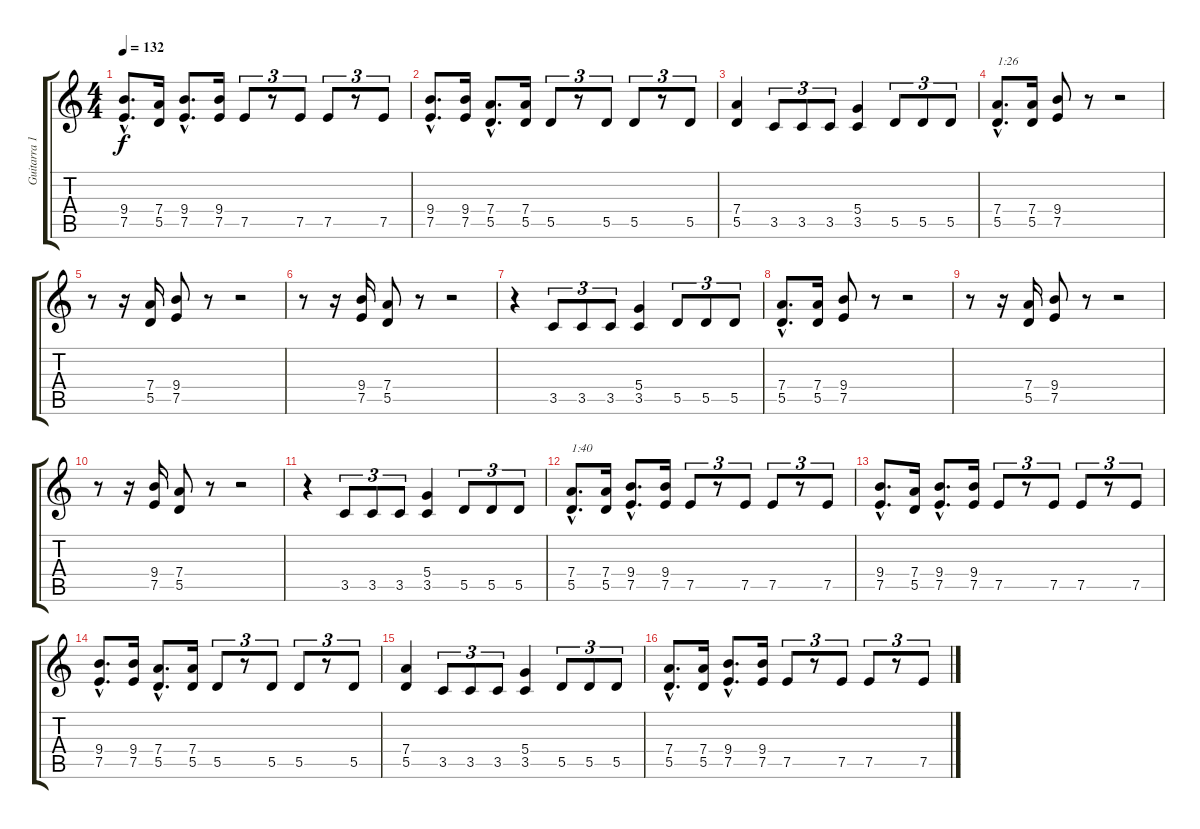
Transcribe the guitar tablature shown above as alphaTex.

\track ("Guitarra 1" "Guitarra 1") {instrument distortionguitar}
\staff {score tabs}
\tuning (E4 B3 G3 D3 A2 E2) {hide}
\ts (4 4)
\tempo 132
\clef g2
\ks c
(9.4{hac} 7.5{hac}).8{d dy f} (7.4 5.5).16 (9.4{hac} 7.5{hac}).8{d} (9.4 7.5).16 7.5.8{tu (3 2)} r.8{tu (3 2)} 7.5.8{tu (3 2)} 7.5.8{tu (3 2)} r.8{tu (3 2)} 7.5.8{tu (3 2)} |
(9.4{hac} 7.5{hac}).8{d} (9.4 7.5).16 (7.4{hac} 5.5{hac}).8{d} (7.4 5.5).16 5.5.8{tu (3 2)} r.8{tu (3 2)} 5.5.8{tu (3 2)} 5.5.8{tu (3 2)} r.8{tu (3 2)} 5.5.8{tu (3 2)} |
(7.4 5.5).4 3.5.8{tu (3 2)} 3.5.8{tu (3 2)} 3.5.8{tu (3 2)} (5.4 3.5).4 5.5.8{tu (3 2)} 5.5.8{tu (3 2)} 5.5.8{tu (3 2)} |
(7.4{hac} 5.5{hac}).8{d txt "1:26"} (7.4 5.5).16 (9.4 7.5).8 r.8 r.2 |
r.8 r.16 (7.4 5.5).16 (9.4 7.5).8 r.8 r.2 |
r.8 r.16 (9.4 7.5).16 (7.4 5.5).8 r.8 r.2 |
r.4 3.5.8{tu (3 2)} 3.5.8{tu (3 2)} 3.5.8{tu (3 2)} (5.4 3.5).4 5.5.8{tu (3 2)} 5.5.8{tu (3 2)} 5.5.8{tu (3 2)} |
(7.4{hac} 5.5{hac}).8{d} (7.4 5.5).16 (9.4 7.5).8 r.8 r.2 |
r.8 r.16 (7.4 5.5).16 (9.4 7.5).8 r.8 r.2 |
r.8 r.16 (9.4 7.5).16 (7.4 5.5).8 r.8 r.2 |
r.4 3.5.8{tu (3 2)} 3.5.8{tu (3 2)} 3.5.8{tu (3 2)} (5.4 3.5).4 5.5.8{tu (3 2)} 5.5.8{tu (3 2)} 5.5.8{tu (3 2)} |
(7.4{hac} 5.5{hac}).8{d txt "1:40"} (7.4 5.5).16 (9.4{hac} 7.5{hac}).8{d} (9.4 7.5).16 7.5.8{tu (3 2)} r.8{tu (3 2)} 7.5.8{tu (3 2)} 7.5.8{tu (3 2)} r.8{tu (3 2)} 7.5.8{tu (3 2)} |
(9.4{hac} 7.5{hac}).8{d} (7.4 5.5).16 (9.4{hac} 7.5{hac}).8{d} (9.4 7.5).16 7.5.8{tu (3 2)} r.8{tu (3 2)} 7.5.8{tu (3 2)} 7.5.8{tu (3 2)} r.8{tu (3 2)} 7.5.8{tu (3 2)} |
(9.4{hac} 7.5{hac}).8{d} (9.4 7.5).16 (7.4{hac} 5.5{hac}).8{d} (7.4 5.5).16 5.5.8{tu (3 2)} r.8{tu (3 2)} 5.5.8{tu (3 2)} 5.5.8{tu (3 2)} r.8{tu (3 2)} 5.5.8{tu (3 2)} |
(7.4 5.5).4 3.5.8{tu (3 2)} 3.5.8{tu (3 2)} 3.5.8{tu (3 2)} (5.4 3.5).4 5.5.8{tu (3 2)} 5.5.8{tu (3 2)} 5.5.8{tu (3 2)} |
(7.4{hac} 5.5{hac}).8{d} (7.4 5.5).16 (9.4{hac} 7.5{hac}).8{d} (9.4 7.5).16 7.5.8{tu (3 2)} r.8{tu (3 2)} 7.5.8{tu (3 2)} 7.5.8{tu (3 2)} r.8{tu (3 2)} 7.5.8{tu (3 2)}
